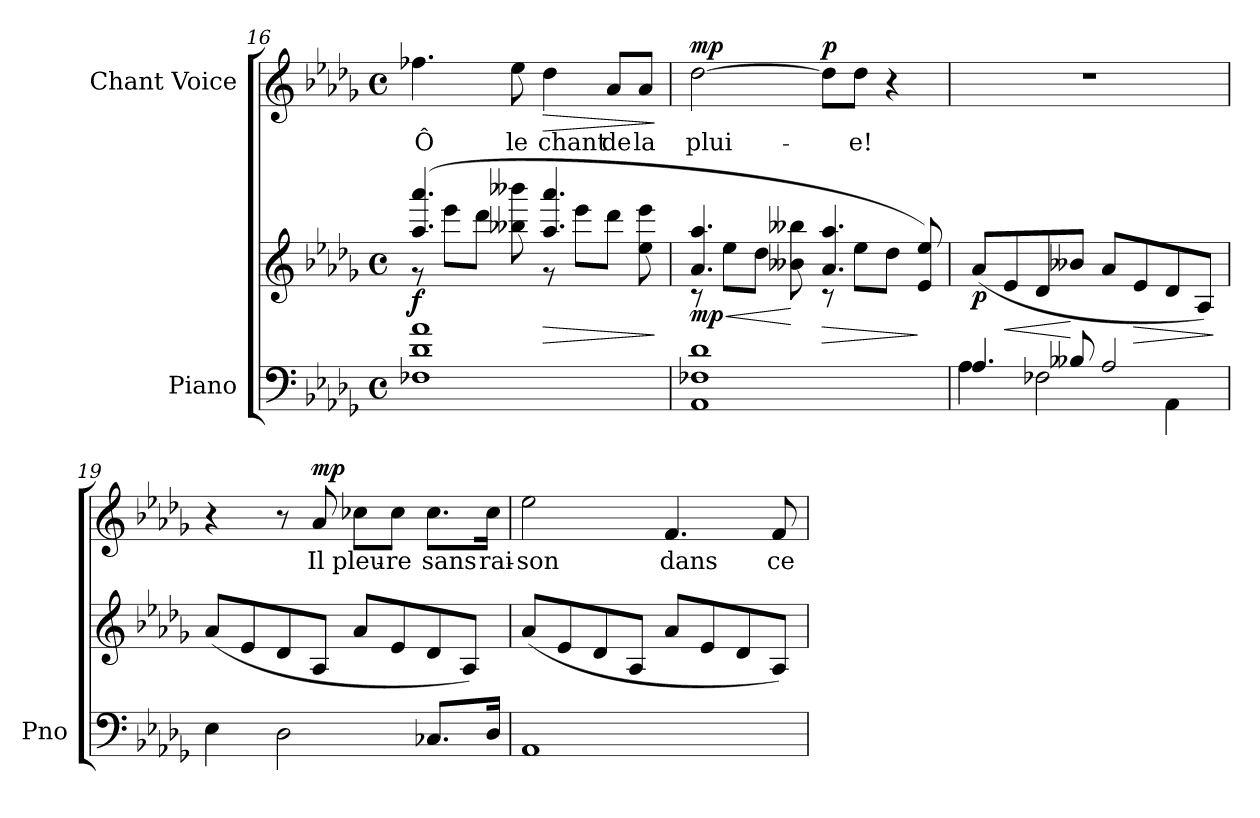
**kern	**kern	**dynam	**kern	**text	**dynam
*part2	*part2	*part2	*part1	*part1	*part1
*staff3	*staff2	*staff2/3	*staff1	*staff1	*staff1
*I"Piano	*	*	*I"Chant               Voice	*	*
*I'Pno	*	*	*	*	*
*clefF4	*clefG2	*	*clefG2	*	*
*k[b-e-a-d-g-]	*k[b-e-a-d-g-]	*	*k[b-e-a-d-g-]	*	*
*M4/4	*M4/4	*	*M4/4	*	*
*met(c)	*met(c)	*	*met(c)	*	*
=16	=16	=16	=16	=16	=16
*	*^	*	*	*	*
!	!	!	!LO:DY:b	!	!	!
1F-X 1d- 1a-	(4.aa-/ 4.aaa-/	8r	f	4.ff-X\	Ô	.
.	.	8eee-\L	.	.	.	.
.	.	8ddd-\J	.	.	.	.
.	8bb--X\ 8bbb--X\	8ryy	.	8ee-\	le	.
!	!	!	!LO:HP:b	!	!	!LO:HP:b
.	4.aa-/ 4.aaa-/	8r	>	4dd-\	chant	>
.	.	8eee-\L	.	.	.	.
.	.	8ddd-\J	.	8a-/L	de	.
.	8ee-\ 8eee-\	8ryy	.	8a-/J	la	.
*	*v	*v	*	*	*	*
.	.	]	.	.	]
=17	=17	=17	=17	=17	=17
!	!	!LO:HP:b	!	!	!
*	*^	*	*	*	*
!	!	!	!LO:DY:n=1:b	!	!	!LO:DY:a
1AA- 1F-X 1d-	4.a-/ 4.aa-/	8r	< mp	[2dd-\	plui-	mp
.	.	8ee-\L	.	.	.	.
.	.	8dd-\J	.	.	.	.
.	8b--X\ 8bb--X\	8ryy	[	.	.	.
!	!	!	!LO:HP:b	!	!	!LO:DY:a
.	4.a-/ 4.aa-/	8r	>	8dd-\L]	.	p
.	.	8ee-\L	.	8dd-\J	-e!	.
.	.	8dd-\J	.	4r	.	.
.	8e-/ 8ee-/)	8ryy	]	.	.	.
=18	=18	=18	=18	=18	=18	=18
*^	*	*	*	*	*	*
!LO:N:head=solid	!LO:N:head=solid	!	!	!LO:DY:b	!	!	!
*	*	*v	*v	*	*	*	*
4.A-/	4A-\	(8a-/L	p	1r	.	.
!	!	!	!LO:HP:b	!	!	!
.	.	8e-/	<	.	.	.
.	2F-X\	8d-/	.	.	.	.
8B--X/	.	8b--X/J	[	.	.	.
2A-/	.	8a-/L	.	.	.	.
!	!	!	!LO:HP:b	!	!	!
.	.	8e-/	>	.	.	.
.	4AA-\	8d-/	.	.	.	.
.	.	8A-/J)	.	.	.	.
*v	*v	*	*	*	*	*
.	.	]	.	.	.
=19	=19	=19	=19	=19	=19
4E-\	(8a-/L	.	4r	.	.
.	8e-/	.	.	.	.
2D-\	8d-/	.	8r	.	.
!	!	!	!	!	!LO:DY:a
.	8A-/J	.	8a-/	Il	mp
.	8a-/L	.	8cc-X\L	pleu-	.
.	8e-/	.	8cc-\J	-re	.
8.C-X/L	8d-/	.	8.cc-\L	sans	.
.	8A-/J)	.	.	.	.
16D-/Jk	.	.	16cc-\Jk	rai-	.
=20	=20	=20	=20	=20	=20
1AA-	(8a-/L	.	2ee-\	-son	.
.	8e-/	.	.	.	.
.	8d-/	.	.	.	.
.	8A-/J	.	.	.	.
.	8a-/L	.	4.f/	dans	.
.	8e-/	.	.	.	.
.	8d-/	.	.	.	.
.	8A-/J)	.	8f/	ce	.
=	=	=	=	=	=
*-	*-	*-	*-	*-	*-
